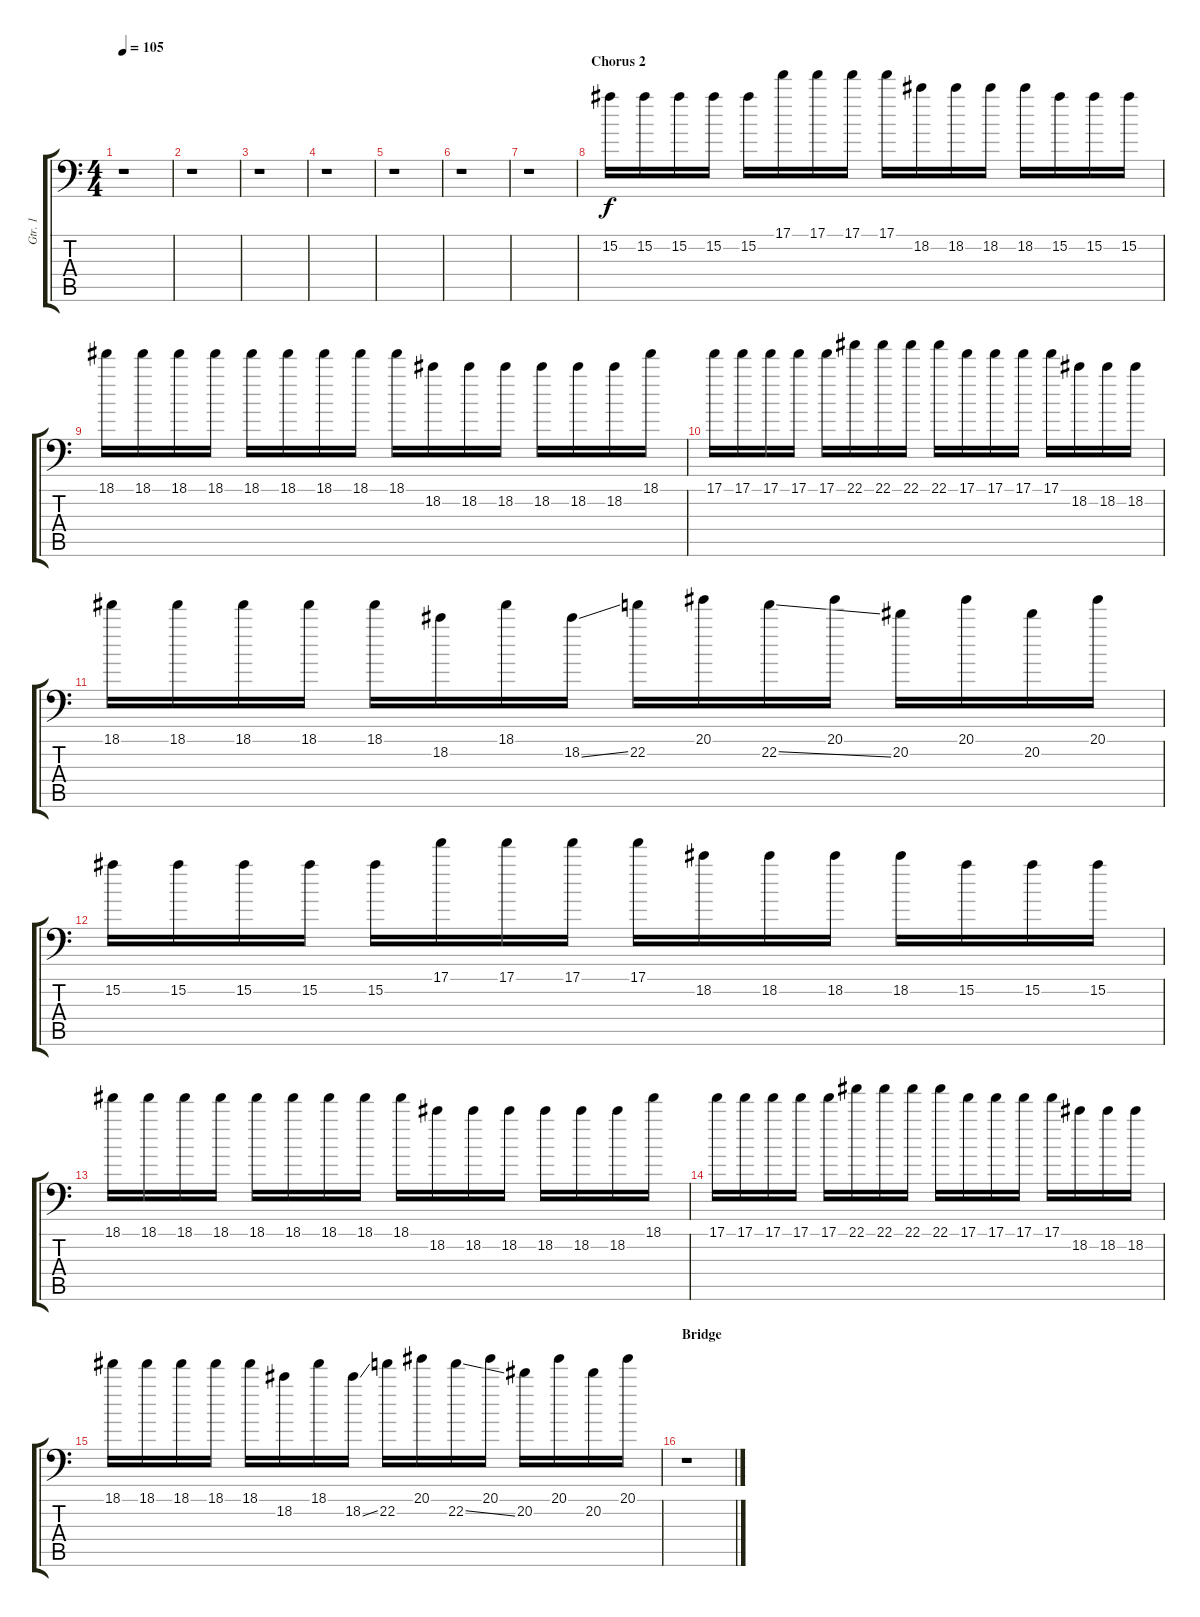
\track ("Gtr. 1" "Gtr. 1") {instrument overdrivenguitar}
\staff {score tabs}
\tuning (C4 G3 Eb3 Bb2 F2 Bb1) {hide}
\ts (4 4)
\tempo 105
\clef f4
\ks c
r.1{dy f} |
r.1 |
r.1 |
r.1 |
r.1 |
r.1 |
r.1 |
\section ("" "Chorus 2")
15.2.16 15.2.16 15.2.16 15.2.16 15.2.16 17.1.16 17.1.16 17.1.16 17.1.16 18.2.16 18.2.16 18.2.16 18.2.16 15.2.16 15.2.16 15.2.16 |
18.1.16 18.1.16 18.1.16 18.1.16 18.1.16 18.1.16 18.1.16 18.1.16 18.1.16 18.2.16 18.2.16 18.2.16 18.2.16 18.2.16 18.2.16 18.1.16 |
17.1.16 17.1.16 17.1.16 17.1.16 17.1.16 22.1.16 22.1.16 22.1.16 22.1.16 17.1.16 17.1.16 17.1.16 17.1.16 18.2.16 18.2.16 18.2.16 |
18.1.16 18.1.16 18.1.16 18.1.16 18.1.16 18.2.16 18.1.16 18.2{ss}.16 22.2.16 20.1.16 22.2{ss}.16 20.1.16 20.2.16 20.1.16 20.2.16 20.1.16 |
15.2.16 15.2.16 15.2.16 15.2.16 15.2.16 17.1.16 17.1.16 17.1.16 17.1.16 18.2.16 18.2.16 18.2.16 18.2.16 15.2.16 15.2.16 15.2.16 |
18.1.16 18.1.16 18.1.16 18.1.16 18.1.16 18.1.16 18.1.16 18.1.16 18.1.16 18.2.16 18.2.16 18.2.16 18.2.16 18.2.16 18.2.16 18.1.16 |
17.1.16 17.1.16 17.1.16 17.1.16 17.1.16 22.1.16 22.1.16 22.1.16 22.1.16 17.1.16 17.1.16 17.1.16 17.1.16 18.2.16 18.2.16 18.2.16 |
18.1.16 18.1.16 18.1.16 18.1.16 18.1.16 18.2.16 18.1.16 18.2{ss}.16 22.2.16 20.1.16 22.2{ss}.16 20.1.16 20.2.16 20.1.16 20.2.16 20.1.16 |
\section ("" "Bridge")
r.1
